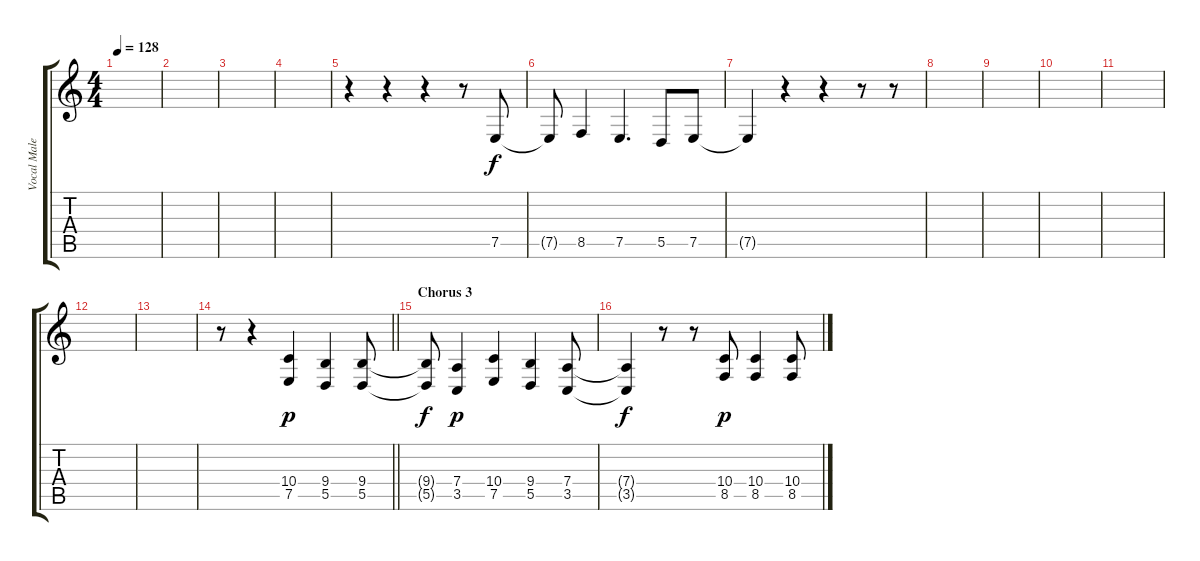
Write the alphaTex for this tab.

\track ("Vocal Male" "Vocal Male") {instrument lead2sawtooth}
\staff {score tabs}
\tuning (E4 B3 G3 D3 A2 E2) {hide}
\ts (4 4)
\tempo 128
\clef g2
\ks c
|
|
|
|
r.4 r.4 r.4 r.8 7.5.8 |
7.5{t}.8 8.5.4 7.5.4{d} 5.5.8 7.5.8 |
7.5{t}.4 r.4 r.4 r.8 r.8 |
|
|
|
|
|
|
\barLineRight lightlight
r.8 r.4 (10.4 7.5).4{dy p} (9.4 5.5).4 (9.4 5.5).8 |
\section ("" "Chorus 3")
(9.4{t} 5.5{t}).8{dy f} (7.4 3.5).4{dy p} (10.4 7.5).4 (9.4 5.5).4 (7.4 3.5).8 |
(7.4{t} 3.5{t}).4{dy f} r.8 r.8 (10.4 8.5).8{dy p} (10.4 8.5).4 (10.4 8.5).8
